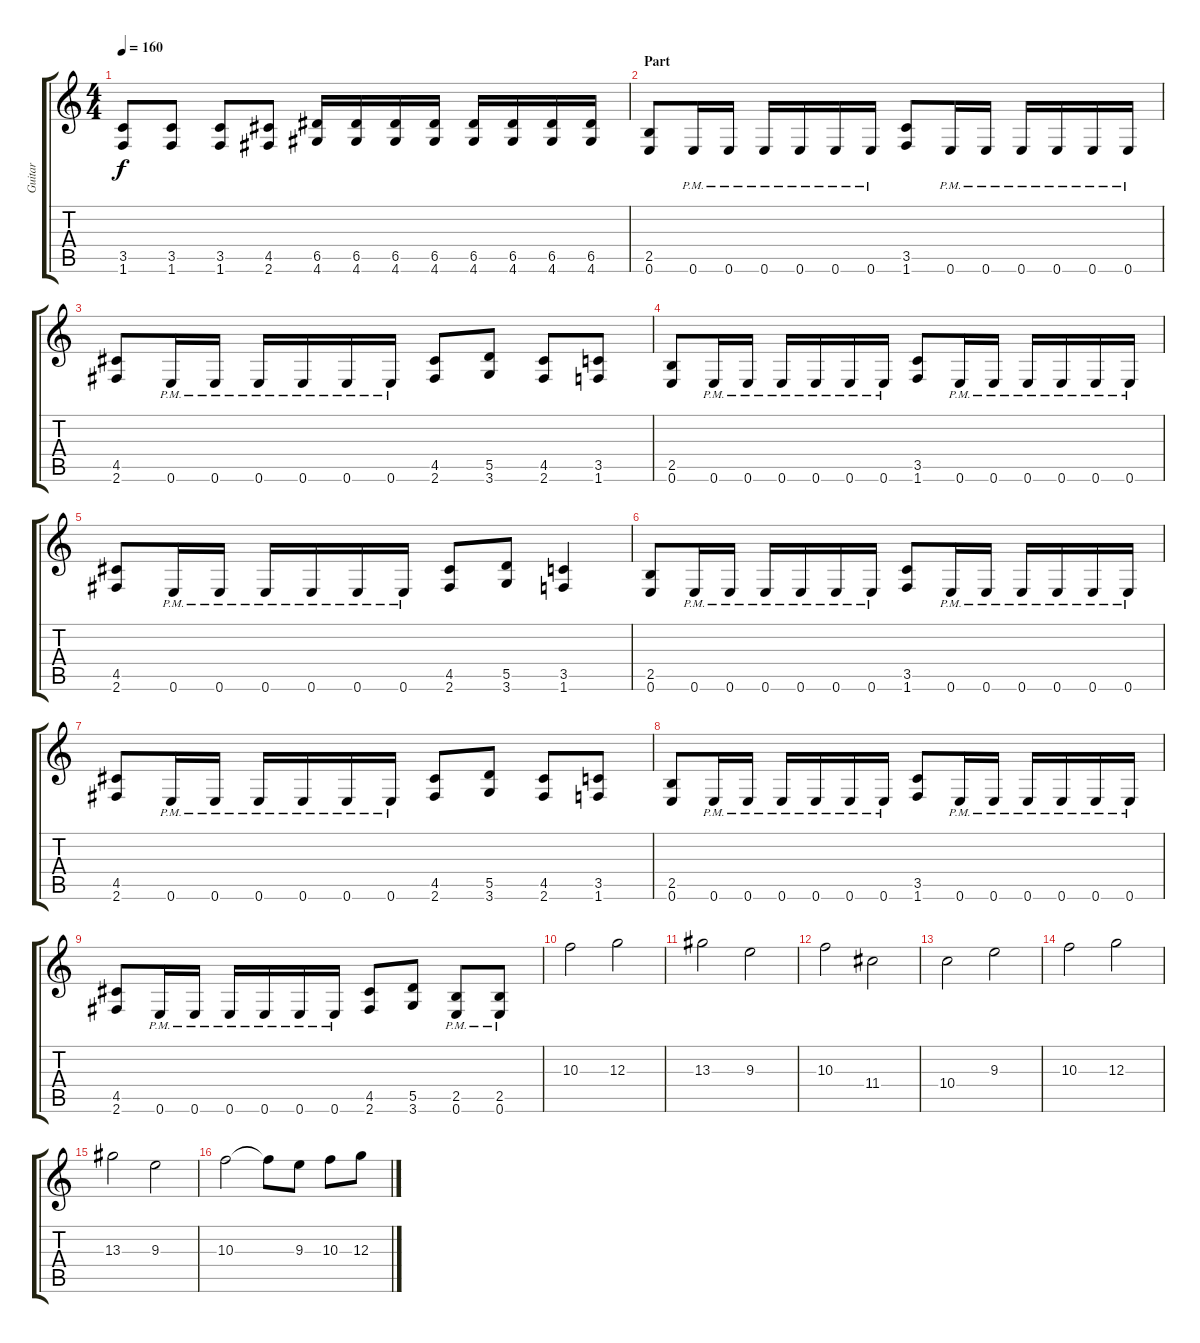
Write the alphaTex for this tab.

\track ("Guitar" "Guitar") {instrument distortionguitar}
\staff {score tabs}
\tuning (E4 B3 G3 D3 A2 E2) {hide}
\ts (4 4)
\tempo 160
\clef g2
\ks c
(3.5 1.6).8{dy f} (3.5 1.6).8 (3.5 1.6).8 (4.5 2.6).8 (6.5 4.6).16 (6.5 4.6).16 (6.5 4.6).16 (6.5 4.6).16 (6.5 4.6).16 (6.5 4.6).16 (6.5 4.6).16 (6.5 4.6).16 |
\section ("" "Part")
(2.5 0.6).8 0.6{pm}.16 0.6{pm}.16 0.6{pm}.16 0.6{pm}.16 0.6{pm}.16 0.6{pm}.16 (3.5 1.6).8 0.6{pm}.16 0.6{pm}.16 0.6{pm}.16 0.6{pm}.16 0.6{pm}.16 0.6{pm}.16 |
(4.5 2.6).8 0.6{pm}.16 0.6{pm}.16 0.6{pm}.16 0.6{pm}.16 0.6{pm}.16 0.6{pm}.16 (4.5 2.6).8 (5.5 3.6).8 (4.5 2.6).8 (3.5 1.6).8 |
(2.5 0.6).8 0.6{pm}.16 0.6{pm}.16 0.6{pm}.16 0.6{pm}.16 0.6{pm}.16 0.6{pm}.16 (3.5 1.6).8 0.6{pm}.16 0.6{pm}.16 0.6{pm}.16 0.6{pm}.16 0.6{pm}.16 0.6{pm}.16 |
(4.5 2.6).8 0.6{pm}.16 0.6{pm}.16 0.6{pm}.16 0.6{pm}.16 0.6{pm}.16 0.6{pm}.16 (4.5 2.6).8 (5.5 3.6).8 (3.5 1.6).4 |
(2.5 0.6).8 0.6{pm}.16 0.6{pm}.16 0.6{pm}.16 0.6{pm}.16 0.6{pm}.16 0.6{pm}.16 (3.5 1.6).8 0.6{pm}.16 0.6{pm}.16 0.6{pm}.16 0.6{pm}.16 0.6{pm}.16 0.6{pm}.16 |
(4.5 2.6).8 0.6{pm}.16 0.6{pm}.16 0.6{pm}.16 0.6{pm}.16 0.6{pm}.16 0.6{pm}.16 (4.5 2.6).8 (5.5 3.6).8 (4.5 2.6).8 (3.5 1.6).8 |
(2.5 0.6).8 0.6{pm}.16 0.6{pm}.16 0.6{pm}.16 0.6{pm}.16 0.6{pm}.16 0.6{pm}.16 (3.5 1.6).8 0.6{pm}.16 0.6{pm}.16 0.6{pm}.16 0.6{pm}.16 0.6{pm}.16 0.6{pm}.16 |
(4.5 2.6).8 0.6{pm}.16 0.6{pm}.16 0.6{pm}.16 0.6{pm}.16 0.6{pm}.16 0.6{pm}.16 (4.5 2.6).8 (5.5 3.6).8 (2.5{pm} 0.6{pm}).8 (2.5{pm} 0.6{pm}).8 |
10.3.2 12.3.2 |
13.3.2 9.3.2 |
10.3.2 11.4.2 |
10.4.2 9.3.2 |
10.3.2 12.3.2 |
13.3.2 9.3.2 |
10.3.2 10.3{t}.8 9.3.8 10.3.8 12.3.8
